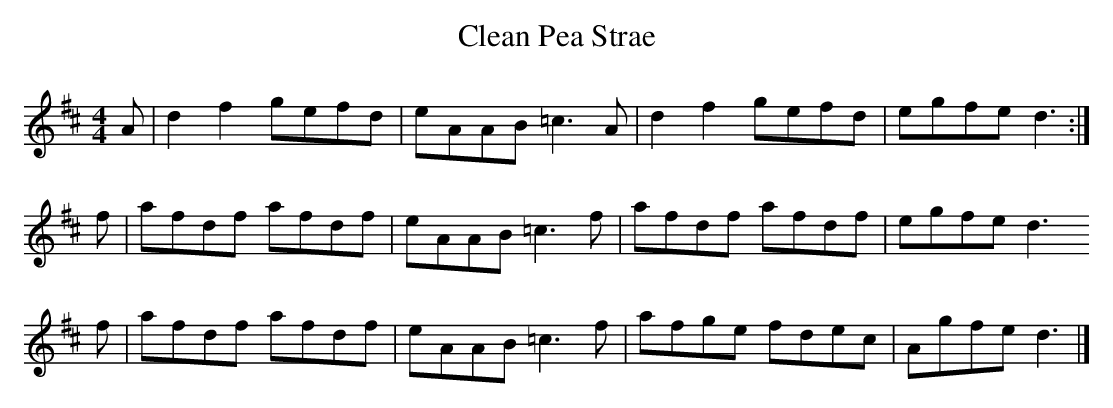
X:1
T:Clean Pea Strae
M:4/4
L:1/8
K:D
A | d2 f2 gefd | eAAB =c3 A | d2 f2 gefd | egfe d3 :|
f | afdf  afdf | eAAB =c3 f | afdf  afdf | egfe d3
f | afdf  afdf | eAAB =c3 f | afge  fdec | Agfe d3 |]
